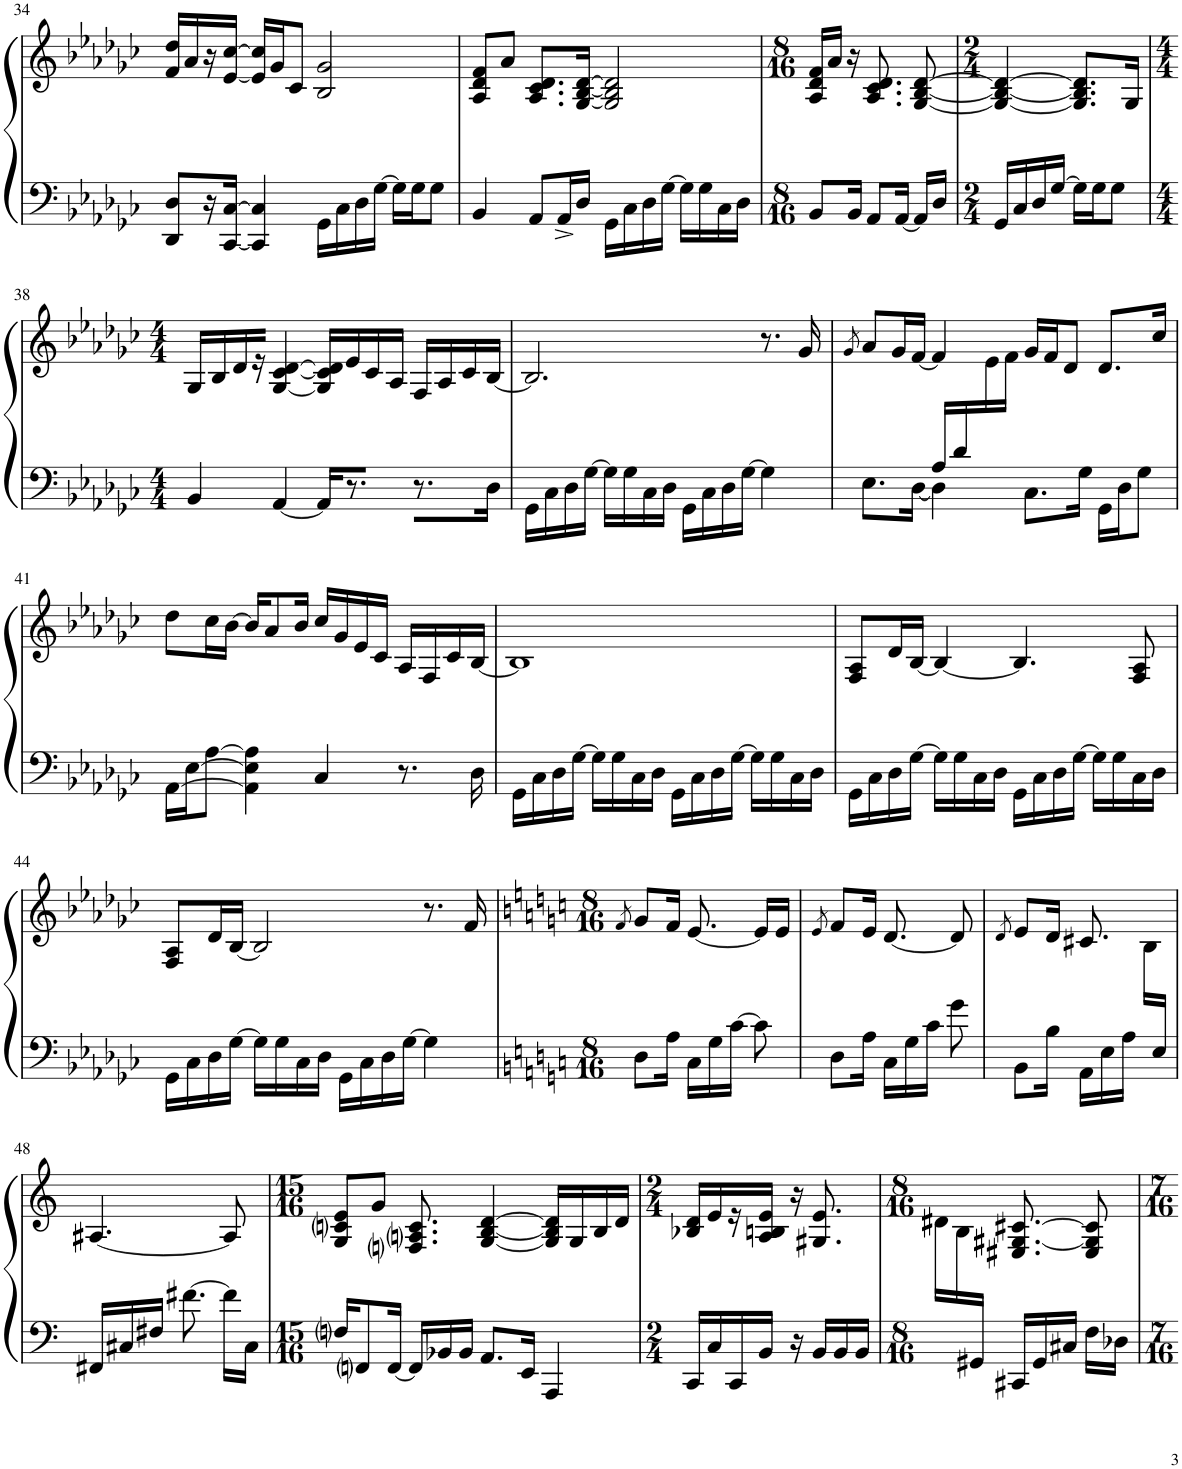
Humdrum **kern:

**kern	**kern
*part1	*part1
*staff2	*staff1
*I"Piano	*
*I'Pno.	*
!!LO:PB:g=z
*clefF4	*clefG2
*k[b-e-a-d-g-c-]	*k[b-e-a-d-g-c-]
*M4/4	*M4/4
=34	=34
8DD-/ 8D-/L	16f/ 16dd-/LL
.	16a-/
16r	16r
[16CC-/ [16C-/JJ	[16e-/ [16cc-/JJ
4CC-/] 4C-/]	16e-/] 16cc-/]LL
.	16g-/J
.	8c-/J
16GG-\LL	2B-/ 2g-/
16C-\	.
16D-\	.
[16G-\JJ	.
16G-\LL]	.
16G-\J	.
8G-\J	.
=35	=35
4BB-/	8A-/ 8d-/ 8f/L
.	8a-/J
8AA-/L	8.A-/ 8.c-/ 8.d-/L
16AA-^/L	.
16D-/JJ	[16G-/ [16B-/ [16d-/Jk
16GG-\LL	2G-/] 2B-/] 2d-/]
16C-\	.
16D-\	.
[16G-\JJ	.
16G-\LL]	.
16G-\	.
16C-\	.
16D-\JJ	.
=36	=36
*M8/16	*M8/16
8BB-/L	16A-/ 16d-/ 16f/LL
.	16a-/JJ
16BB-/Jk	16r
8AA-/L	8.A-/ 8.c-/ 8.d-/
[16AA-/Jk	.
16AA-/LL]	[8G-/ [8B-/ [8d-/
16D-/JJ	.
=37	=37
*M2/4	*M2/4
16GG-/LL	4G-/_ 4B-/_ 4d-/_
16C-/	.
16D-/	.
[16G-/JJ	.
16G-\LL]	8.G-/] 8.B-/] 8.d-/]L
16G-\J	.
8G-\J	.
.	16G-/Jk
!!LO:LB:g=z
=38	=38
*M4/4	*M4/4
4BB-/	16G-/LL
.	16B-/
.	16d-/
.	16r
[4AA-/	[4G-/ [4c-/ [4d-/
16AA-/KL]	16G-/] 16c-/] 16d-/]LL
8.r	16e-/
.	16c-/
.	16A-/JJ
8.r	16F/LL
.	16A-/
.	16c-/
16D-\Jk	[16B-/JJ
=39	=39
16GG-\LL	2.B-/]
16C-\	.
16D-\	.
[16G-\JJ	.
16G-\LL]	.
16G-\	.
16C-\	.
16D-\JJ	.
16GG-\LL	.
16C-\	.
16D-\	.
[16G-\JJ	.
4G-\]	8.r
.	16g-/
=40	=40
.	8qg-/
*^	*^
8.ryy	8.E-\L	8a-/L	4.ryy
.	.	16g-/L	.
16ryy	[16D-\Jk	[16f/JJ	.
16A-/LL	4D-\]	4f/]	.
16d-/	.	.	.
8ryy	.	.	16e-\
.	.	.	16f\JJ
2ryy	8.C-\L	16g-/LL	2ryy
.	.	16f/J	.
.	.	8d-/J	.
.	16G-\Jk	.	.
.	16GG-\LL	8.d-/L	.
.	16D-\J	.	.
.	8G-\J	.	.
.	.	16cc-/Jk	.
*v	*v	*	*
*	*v	*v
!!LO:LB:g=z
=41	=41
[16AA-\LL	8dd-\L
[16E-\J	.
[8A-\J	16cc-\L
.	[16b-\JJ
4AA-\] 4E-\] 4A-\]	16b-/KL]
.	8a-/
.	16b-/Jk
4C-/	16cc-/LL
.	16g-/
.	16e-/
.	16c-/JJ
8.r	16A-/LL
.	16F/
.	16c-/
16D-\	[16B-/JJ
=42	=42
16GG-\LL	1B-]
16C-\	.
16D-\	.
[16G-\JJ	.
16G-\LL]	.
16G-\	.
16C-\	.
16D-\JJ	.
16GG-\LL	.
16C-\	.
16D-\	.
[16G-\JJ	.
16G-\LL]	.
16G-\	.
16C-\	.
16D-\JJ	.
=43	=43
16GG-\LL	8F/ 8A-/L
16C-\	.
16D-\	16d-/L
[16G-\JJ	[16B-/JJ
16G-\LL]	4B-/_
16G-\	.
16C-\	.
16D-\JJ	.
16GG-\LL	4.B-/]
16C-\	.
16D-\	.
[16G-\JJ	.
16G-\LL]	.
16G-\	.
16C-\	8F/ 8A-/
16D-\JJ	.
!!LO:LB:g=z
=44	=44
16GG-\LL	8F/ 8A-/L
16C-\	.
16D-\	16d-/L
[16G-\JJ	[16B-/JJ
16G-\LL]	2B-/]
16G-\	.
16C-\	.
16D-\JJ	.
16GG-\LL	.
16C-\	.
16D-\	.
[16G-\JJ	.
4G-\]	8.r
.	16f/
=45	=45
*k[]	*k[]
*M8/16	*M8/16
.	8qf/
8D\L	8g/L
16A\Jk	16f/Jk
16C\LL	[8.e/
16G\	.
[16c\JJ	.
8c\]	16e/LL]
.	16e/JJ
=46	=46
.	8qe/
8D\L	8f/L
16A\Jk	16e/Jk
16C\LL	[8.d/
16G\	.
16c\JJ	.
8g\	8d/]
=47	=47
.	8qd/
*	*^
8BB\L	8e/L	4.ryy
16B\Jk	16d/Jk	.
16AA\LL	8.c#X/	.
16E\	.	.
16A\JJ	.	.
16ryy	8ryy	16B\LL
16E/JJ	.	16ryy
*	*v	*v
!!LO:LB:g=z
=48	=48
16FF#X/LL	[4.A#X/
16C#X/	.
16F#X/JJ	.
[8.f#X\	.
16f#\LL]	8A#/]
16C#\JJ	.
=49	=49
*M15/16	*M15/16
16Fni/KL	8G/ 8cni/ 8e/L
8FFni/	.
.	8g/J
[16FF/Jk	.
16FF/LL]	8.Fni/ 8.Ani/ 8.c/
16BB-X/	.
16BB-/JJ	.
8.AA/L	[4G/ [4B/ [4d/
16EE/Jk	.
4AAA/	16G/] 16B/] 16d/]LL
.	16G/
.	16B/
.	16d/JJ
=50	=50
*M2/4	*M2/4
16CC/LL	16B-X/ 16d/LL
16C/	16e/
16CC/	16r
16BB/JJ	16A/ 16Bn/ 16e/JJ
16r	16r
16BB/LL	8.G#X/ 8.e/
16BB/	.
16BB/JJ	.
=51	=51
*M8/16	*M8/16
*	*^
8ryy	16ryy	16d#X\LL
.	16ryy	16B\
16GG#X/JJ	16ryy	4.ryy
16CC#X/LL	8.E#X/ [8.G#X/ [8.c#X/	.
16GG#/	.	.
16C#X/JJ	.	.
16F\LL	8E#/ 8G#/] 8c#/]	.
16D-X\JJ	.	.
*	*v	*v
=	=
*-	*-
